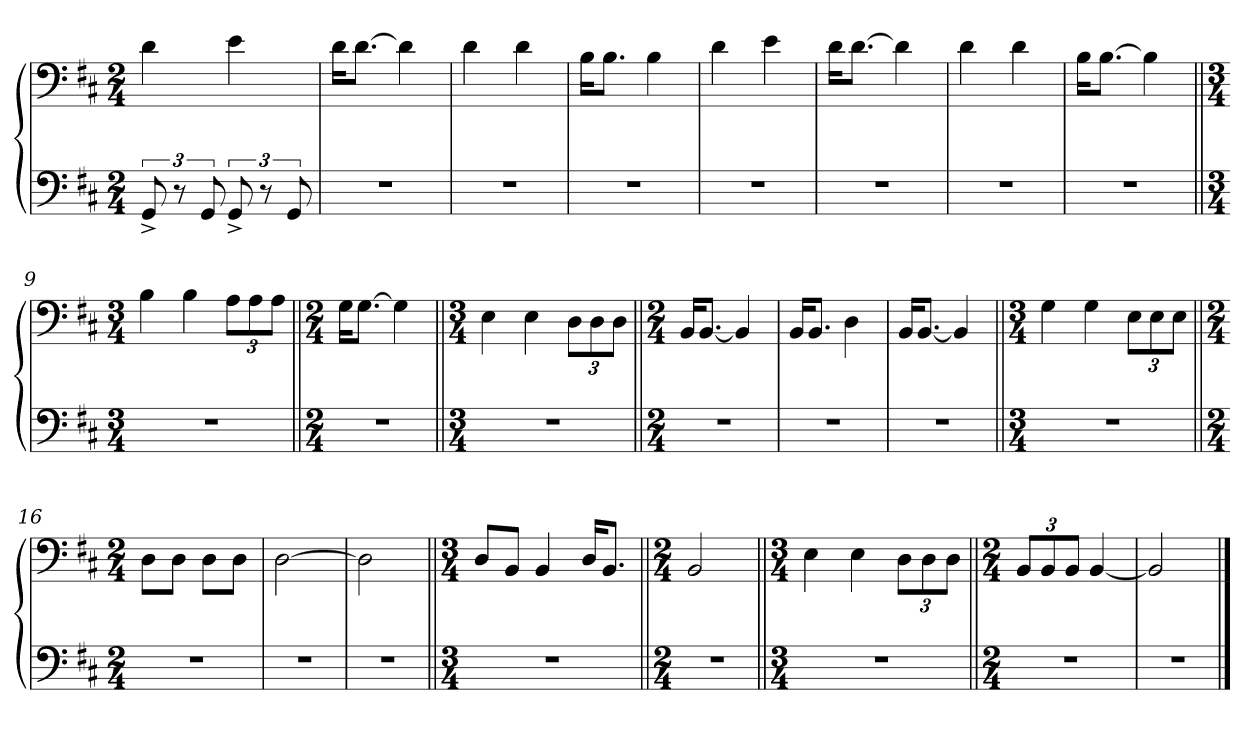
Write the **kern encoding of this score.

**kern	**kern
*part1	*part1
*staff2	*staff1
*clefF4	*clefF4
*k[f#c#]	*k[f#c#]
*M2/4	*M2/4
=1	=1
12GG^/	4d\
12r	.
12GG/	.
12GG^/	4e\
12r	.
12GG/	.
=2	=2
2r	16d\KL
.	[8.d\J
.	4d\]
=3	=3
2r	4d\
.	4d\
=4	=4
2r	16B\KL
.	8.B\J
.	4B\
=5	=5
2r	4d\
.	4e\
=6	=6
2r	16d\KL
.	[8.d\J
.	4d\]
=7	=7
2r	4d\
.	4d\
=8	=8
2r	16B\KL
.	[8.B\J
.	4B\]
=9||	=9||
*M3/4	*M3/4
2.r	4B\
.	4B\
.	12A\L
.	12A\
.	12A\J
=10||	=10||
*M2/4	*M2/4
2r	16G\KL
.	[8.G\J
.	4G\]
=11||	=11||
*M3/4	*M3/4
2.r	4E\
.	4E\
.	12D\L
.	12D\
.	12D\J
=12||	=12||
*M2/4	*M2/4
2r	16BB/KL
.	[8.BB/J
.	4BB/]
=13	=13
2r	16BB/KL
.	8.BB/J
.	4D\
=14	=14
2r	16BB/KL
.	[8.BB/J
.	4BB/]
=15||	=15||
*M3/4	*M3/4
2.r	4G\
.	4G\
.	12E\L
.	12E\
.	12E\J
=16||	=16||
*M2/4	*M2/4
2r	8D\L
.	8D\J
.	8D\L
.	8D\J
=17	=17
2r	[2D\
=18	=18
2r	2D\]
=19||	=19||
*M3/4	*M3/4
2.r	8D/L
.	8BB/J
.	4BB/
.	16D/KL
.	8.BB/J
=20||	=20||
*M2/4	*M2/4
2r	2BB/
=21||	=21||
*M3/4	*M3/4
2.r	4E\
.	4E\
.	12D\L
.	12D\
.	12D\J
=22||	=22||
*M2/4	*M2/4
2r	12BB/L
.	12BB/
.	12BB/J
.	[4BB/
=23	=23
2r	2BB/]
==	==
*-	*-
